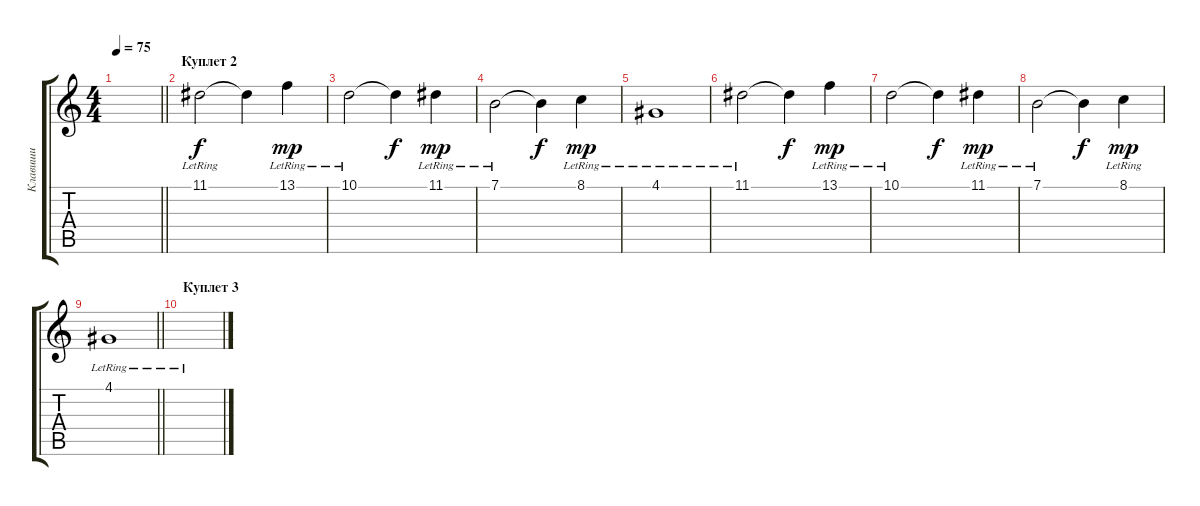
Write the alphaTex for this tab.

\track ("Клавиши" "Клавиши") {instrument electricgrandpiano}
\staff {score tabs}
\tuning (E4 B3 G3 D3 A2 E2) {hide}
\ts (4 4)
\tempo 75
\clef g2
\barLineRight lightlight
\ks c
|
\section ("" "Куплет 2")
11.1{lr}.2 11.1{t}.4{dy f} 13.1{lr}.4{dy mp} |
10.1{lr}.2 10.1{t}.4{dy f} 11.1{lr}.4{dy mp} |
7.1{lr}.2 7.1{t}.4{dy f} 8.1{lr}.4{dy mp} |
4.1{lr}.1 |
11.1{lr}.2 11.1{t}.4{dy f} 13.1{lr}.4{dy mp} |
10.1{lr}.2 10.1{t}.4{dy f} 11.1{lr}.4{dy mp} |
7.1{lr}.2 7.1{t}.4{dy f} 8.1{lr}.4{dy mp} |
\barLineRight lightlight
4.1{lr}.1 |
\section ("" "Куплет 3")
